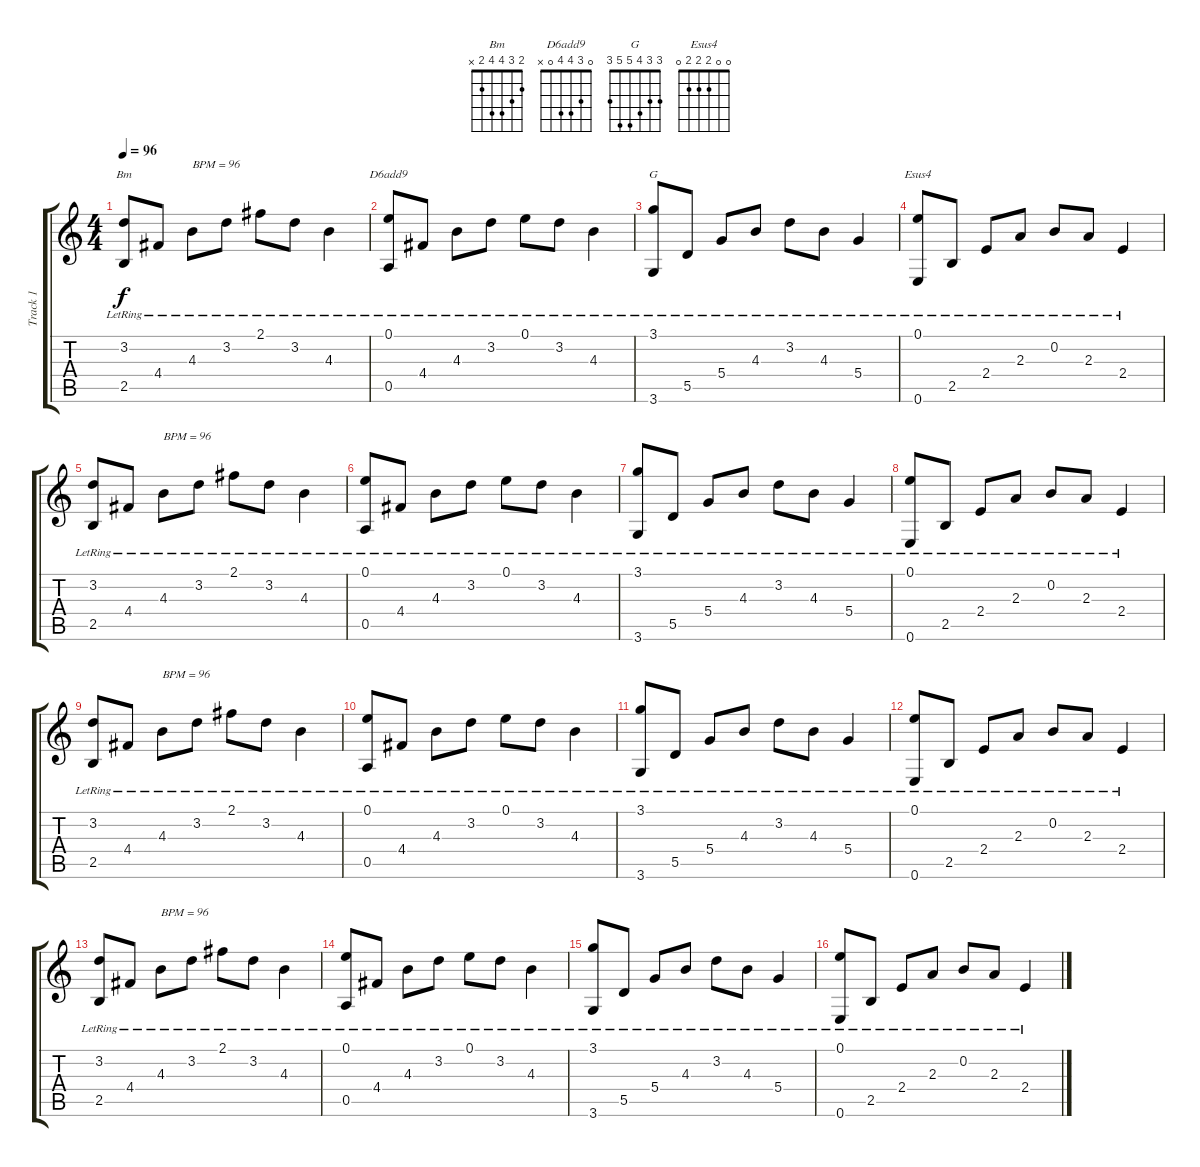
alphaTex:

\track ("Track 1" "Track 1") {instrument electricguitarjazz}
\staff {score tabs}
\tuning (E4 B3 G3 D3 A2 E2) {hide}
\chord ("Bm" 2 3 4 4 2 x)
\chord ("D6add9" 0 3 4 4 0 x)
\chord ("G" 3 3 4 5 5 3)
\chord ("Esus4" 0 0 2 2 2 0)
\ts (4 4)
\tempo 96
\clef g2
\ks c
(3.2{lr} 2.5{lr}).8{ch "Bm" dy f} 4.4{lr}.8 4.3{lr}.8{txt "BPM = 96"} 3.2{lr}.8 2.1{lr}.8 3.2{lr}.8 4.3{lr}.4 |
(0.1{lr} 0.5{lr}).8{ch "D6add9"} 4.4{lr}.8 4.3{lr}.8 3.2{lr}.8 0.1{lr}.8 3.2{lr}.8 4.3{lr}.4 |
(3.1{lr} 3.6{lr}).8{ch "G"} 5.5{lr}.8 5.4{lr}.8 4.3{lr}.8 3.2{lr}.8 4.3{lr}.8 5.4{lr}.4 |
(0.1{lr} 0.6{lr}).8{ch "Esus4"} 2.5{lr}.8 2.4{lr}.8 2.3{lr}.8 0.2{lr}.8 2.3{lr}.8 2.4{lr}.4 |
(3.2{lr} 2.5{lr}).8 4.4{lr}.8 4.3{lr}.8{txt "BPM = 96"} 3.2{lr}.8 2.1{lr}.8 3.2{lr}.8 4.3{lr}.4 |
(0.1{lr} 0.5{lr}).8 4.4{lr}.8 4.3{lr}.8 3.2{lr}.8 0.1{lr}.8 3.2{lr}.8 4.3{lr}.4 |
(3.1{lr} 3.6{lr}).8 5.5{lr}.8 5.4{lr}.8 4.3{lr}.8 3.2{lr}.8 4.3{lr}.8 5.4{lr}.4 |
(0.1{lr} 0.6{lr}).8 2.5{lr}.8 2.4{lr}.8 2.3{lr}.8 0.2{lr}.8 2.3{lr}.8 2.4{lr}.4 |
(3.2{lr} 2.5{lr}).8 4.4{lr}.8 4.3{lr}.8{txt "BPM = 96"} 3.2{lr}.8 2.1{lr}.8 3.2{lr}.8 4.3{lr}.4 |
(0.1{lr} 0.5{lr}).8 4.4{lr}.8 4.3{lr}.8 3.2{lr}.8 0.1{lr}.8 3.2{lr}.8 4.3{lr}.4 |
(3.1{lr} 3.6{lr}).8 5.5{lr}.8 5.4{lr}.8 4.3{lr}.8 3.2{lr}.8 4.3{lr}.8 5.4{lr}.4 |
(0.1{lr} 0.6{lr}).8 2.5{lr}.8 2.4{lr}.8 2.3{lr}.8 0.2{lr}.8 2.3{lr}.8 2.4{lr}.4 |
(3.2{lr} 2.5{lr}).8 4.4{lr}.8 4.3{lr}.8{txt "BPM = 96"} 3.2{lr}.8 2.1{lr}.8 3.2{lr}.8 4.3{lr}.4 |
(0.1{lr} 0.5{lr}).8 4.4{lr}.8 4.3{lr}.8 3.2{lr}.8 0.1{lr}.8 3.2{lr}.8 4.3{lr}.4 |
(3.1{lr} 3.6{lr}).8 5.5{lr}.8 5.4{lr}.8 4.3{lr}.8 3.2{lr}.8 4.3{lr}.8 5.4{lr}.4 |
(0.1{lr} 0.6{lr}).8 2.5{lr}.8 2.4{lr}.8 2.3{lr}.8 0.2{lr}.8 2.3{lr}.8 2.4{lr}.4
